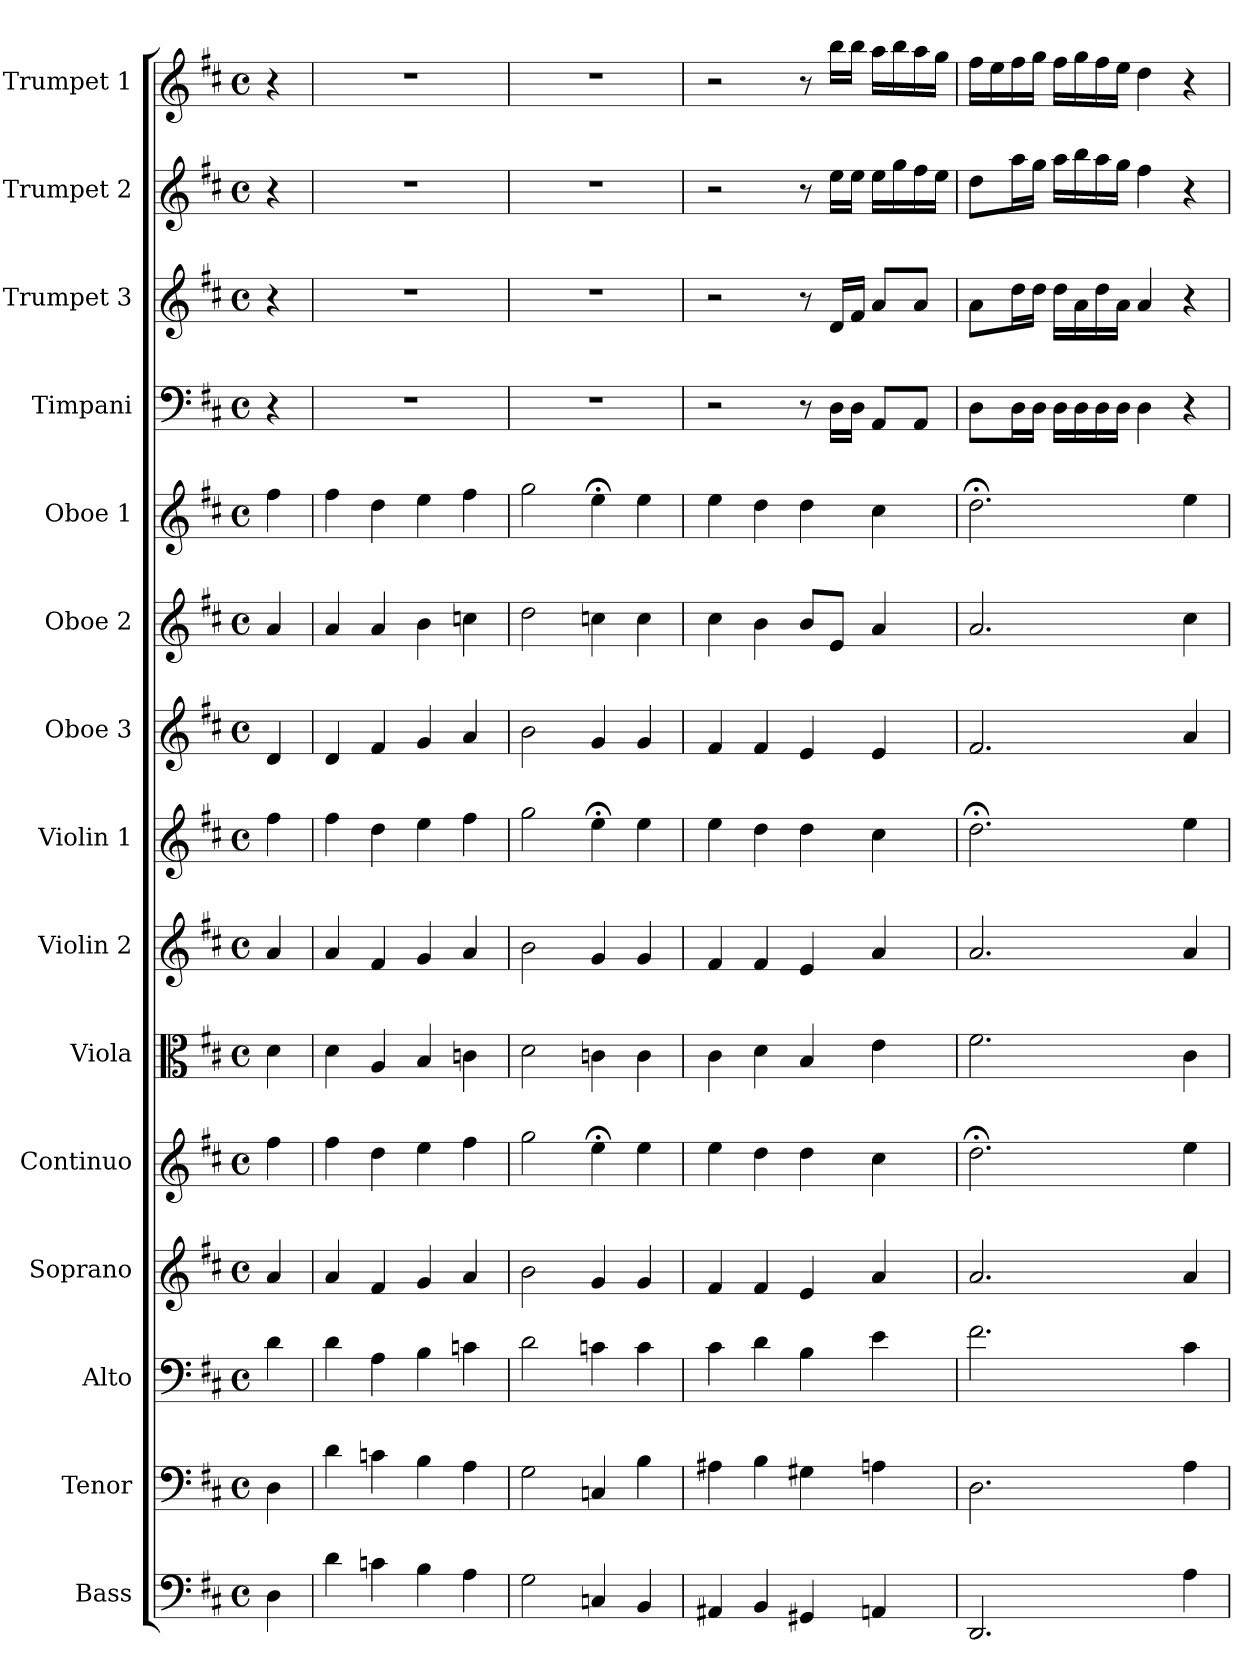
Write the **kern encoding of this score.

**kern	**kern	**kern	**kern	**kern	**kern	**kern	**kern	**kern	**kern	**kern	**kern	**kern	**kern	**kern
*part15	*part14	*part13	*part12	*part11	*part10	*part9	*part8	*part7	*part6	*part5	*part4	*part3	*part2	*part1
*staff15	*staff14	*staff13	*staff12	*staff11	*staff10	*staff9	*staff8	*staff7	*staff6	*staff5	*staff4	*staff3	*staff2	*staff1
*I"Bass	*I"Tenor	*I"Alto	*I"Soprano	*I"Continuo	*I"Viola	*I"Violin 2	*I"Violin 1	*I"Oboe 3	*I"Oboe 2	*I"Oboe 1	*I"Timpani	*I"Trumpet 3	*I"Trumpet 2	*I"Trumpet 1
*I'B.	*I'T.	*I'A.	*I'S.	*I'Cont	*I'Vla	*I'Vn 2	*I'Vn 1	*I'Ob 3	*I'Ob 2	*I'Ob 1	*I'Timp	*I'Tr 3	*I'Tr 2	*I'Tr 1
*clefF4	*clefF4	*clefF4	*clefG2	*clefG2	*clefC3	*clefG2	*clefG2	*clefG2	*clefG2	*clefG2	*clefF4	*clefG2	*clefG2	*clefG2
*	*	*	*	*	*	*	*	*	*	*	*	*ITrd1c2	*ITrd1c2	*ITrd1c2
*k[f#c#]	*k[f#c#]	*k[f#c#]	*k[f#c#]	*k[f#c#]	*k[f#c#]	*k[f#c#]	*k[f#c#]	*k[f#c#]	*k[f#c#]	*k[f#c#]	*k[f#c#]	*k[]	*k[]	*k[]
*D:	*D:	*D:	*D:	*D:	*D:	*D:	*D:	*D:	*D:	*D:	*D:	*C:	*C:	*C:
*M4/4	*M4/4	*M4/4	*M4/4	*M4/4	*M4/4	*M4/4	*M4/4	*M4/4	*M4/4	*M4/4	*M4/4	*M4/4	*M4/4	*M4/4
*met(c)	*met(c)	*met(c)	*met(c)	*met(c)	*met(c)	*met(c)	*met(c)	*met(c)	*met(c)	*met(c)	*met(c)	*met(c)	*met(c)	*met(c)
=	=	=	=	=	=	=	=	=	=	=	=	=	=	=
4D\	4D\	4d\	4a/	4ff#\	4d\	4a/	4ff#\	4d/	4a/	4ff#\	4r	4r	4r	4r
=1	=1	=1	=1	=1	=1	=1	=1	=1	=1	=1	=1	=1	=1	=1
4d\	4d\	4d\	4a/	4ff#\	4d\	4a/	4ff#\	4d/	4a/	4ff#\	1r	1r	1r	1r
4cn\	4cn\	4A\	4f#/	4dd\	4A/	4f#/	4dd\	4f#/	4a/	4dd\	.	.	.	.
4B\	4B\	4B\	4g/	4ee\	4B/	4g/	4ee\	4g/	4b\	4ee\	.	.	.	.
4A\	4A\	4cn\	4a/	4ff#\	4cn\	4a/	4ff#\	4a/	4ccn\	4ff#\	.	.	.	.
=2	=2	=2	=2	=2	=2	=2	=2	=2	=2	=2	=2	=2	=2	=2
2G\	2G\	2d\	2b\	2gg\	2d\	2b\	2gg\	2b\	2dd\	2gg\	1r	1r	1r	1r
4Cn/	4Cn/	4cn\	4g/	4ee;<\	4cn\	4g/	4ee;<\	4g/	4ccn\	4ee;<\	.	.	.	.
4BB/	4B\	4c\	4g/	4ee\	4c\	4g/	4ee\	4g/	4cc\	4ee\	.	.	.	.
=3	=3	=3	=3	=3	=3	=3	=3	=3	=3	=3	=3	=3	=3	=3
4AA#X/	4A#X\	4c#\	4f#/	4ee\	4c#\	4f#/	4ee\	4f#/	4cc#\	4ee\	2r	2r	2r	2r
4BB/	4B\	4d\	4f#/	4dd\	4d\	4f#/	4dd\	4f#/	4b\	4dd\	.	.	.	.
4GG#X/	4G#X\	4B\	4e/	4dd\	4B/	4e/	4dd\	4e/	8b/L	4dd\	8r	8r	8r	8r
.	.	.	.	.	.	.	.	.	8e/J	.	16D\LL	16c/LL	16dd\LL	16aa\LL
.	.	.	.	.	.	.	.	.	.	.	16D\JJ	16e/JJ	16dd\JJ	16aa\JJ
4AAn/	4An\	4e\	4a/	4cc#\	4e\	4a/	4cc#\	4e/	4a/	4cc#\	8AA/L	8g/L	16dd\LL	16gg\LL
.	.	.	.	.	.	.	.	.	.	.	.	.	16ff\	16aa\
.	.	.	.	.	.	.	.	.	.	.	8AA/J	8g/J	16ee\	16gg\
.	.	.	.	.	.	.	.	.	.	.	.	.	16dd\JJ	16ff\JJ
=4	=4	=4	=4	=4	=4	=4	=4	=4	=4	=4	=4	=4	=4	=4
2.DD/	2.D\	2.f#\	2.a/	2.dd;<\	2.f#\	2.a/	2.dd;<\	2.f#/	2.a/	2.dd;<\	8D\L	8g\L	8cc\L	16ee\LL
.	.	.	.	.	.	.	.	.	.	.	.	.	.	16dd\
.	.	.	.	.	.	.	.	.	.	.	16D\L	16cc\L	16gg\L	16ee\
.	.	.	.	.	.	.	.	.	.	.	16D\JJ	16cc\JJ	16ff\JJ	16ff\JJ
.	.	.	.	.	.	.	.	.	.	.	16D\LL	16cc\LL	16gg\LL	16ee\LL
.	.	.	.	.	.	.	.	.	.	.	16D\	16g\	16aa\	16ff\
.	.	.	.	.	.	.	.	.	.	.	16D\	16cc\	16gg\	16ee\
.	.	.	.	.	.	.	.	.	.	.	16D\JJ	16g\JJ	16ff\JJ	16dd\JJ
.	.	.	.	.	.	.	.	.	.	.	4D\	4g/	4ee\	4cc\
4A\	4A\	4c#\	4a/	4ee\	4c#\	4a/	4ee\	4a/	4cc#\	4ee\	4r	4r	4r	4r
=	=	=	=	=	=	=	=	=	=	=	=	=	=	=
*-	*-	*-	*-	*-	*-	*-	*-	*-	*-	*-	*-	*-	*-	*-
